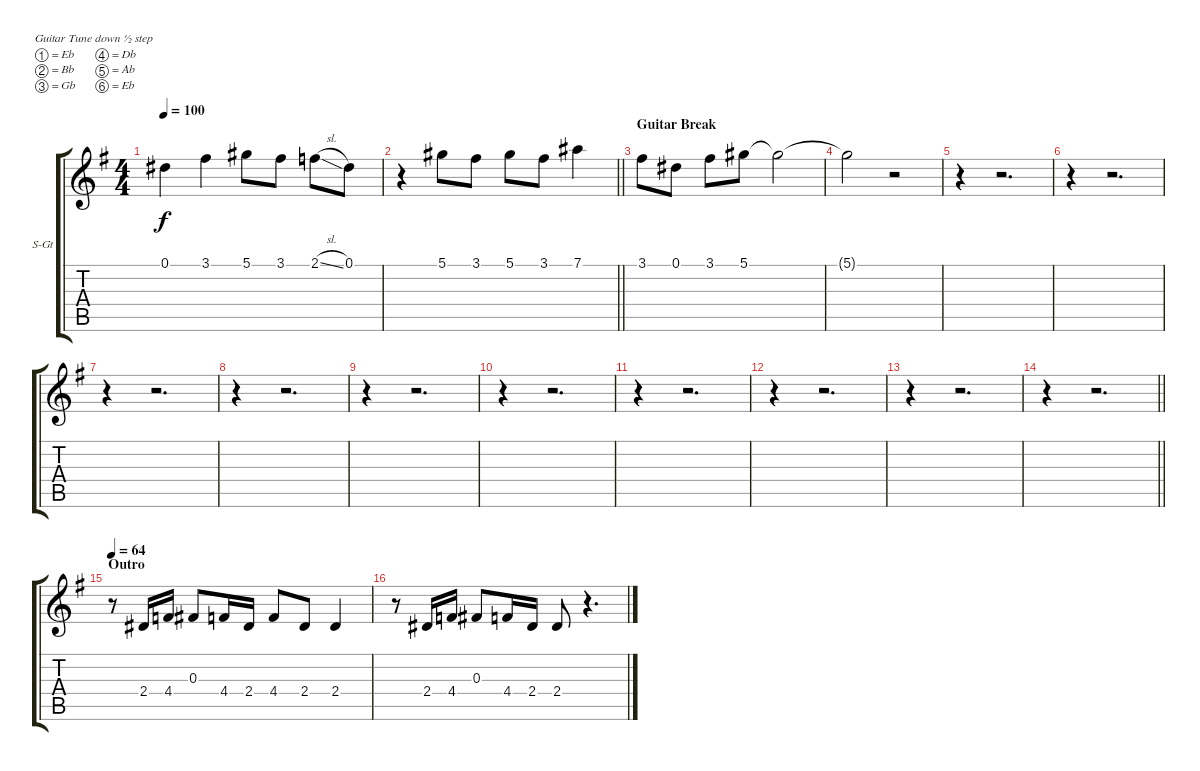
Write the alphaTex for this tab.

\bracketExtendMode groupsimilarinstruments
\firstSystemTrackNameOrientation horizontal
\otherSystemsTrackNameOrientation horizontal
\track ("Вокал" "S-Gt") {mute instrument trumpet}
\staff {score tabs}
\tuning (Eb4 Bb3 Gb3 Db3 Ab2 Eb2)
\displaytranspose 12
\ts (4 4)
\tempo 100
\clef g2
\ks eminor
0.1.4{dy f} 3.1.4 5.1.8 3.1.8 2.1{sl}.8 0.1.8 |
\barLineRight lightlight
r.4 5.1.8 3.1.8 5.1.8 3.1.8 7.1.4 |
\section ("" "Guitar Break")
3.1.8 0.1.8 3.1.8 5.1.8 5.1{t}.2 |
5.1{t}.2 r.2 |
r.4 r.2{d} |
r.4 r.2{d} |
r.4 r.2{d} |
r.4 r.2{d} |
r.4 r.2{d} |
r.4 r.2{d} |
r.4 r.2{d} |
r.4 r.2{d} |
r.4 r.2{d} |
\barLineRight lightlight
r.4 r.2{d} |
\section ("" "Outro")
\tempo 64
r.8 2.4.16 4.4.16 0.3.8 4.4.16 2.4.16 4.4.8 2.4.8 2.4.4 |
r.8 2.4.16 4.4.16 0.3.8 4.4.16 2.4.16 2.4.8 r.4{d}
